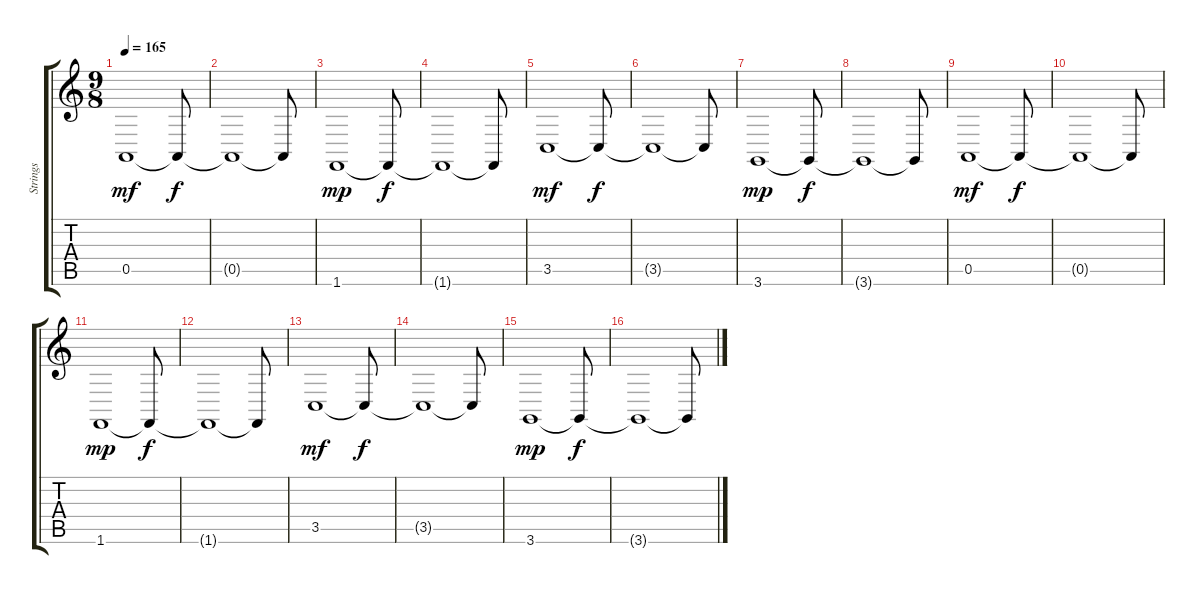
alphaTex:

\track ("Strings" "Strings") {instrument stringensemble1}
\staff {score tabs}
\tuning (E4 B3 G3 D3 A2 E2) {hide}
\ts (9 8)
\tempo 165
\clef g2
\ks c
0.5.1{dy mf} 0.5{t}.8{dy f} |
0.5{t}.1 0.5{t}.8 |
1.6.1{dy mp} 1.6{t}.8{dy f} |
1.6{t}.1 1.6{t}.8 |
3.5.1{dy mf} 3.5{t}.8{dy f} |
3.5{t}.1 3.5{t}.8 |
3.6.1{dy mp} 3.6{t}.8{dy f} |
3.6{t}.1 3.6{t}.8 |
0.5.1{dy mf} 0.5{t}.8{dy f} |
0.5{t}.1 0.5{t}.8 |
1.6.1{dy mp} 1.6{t}.8{dy f} |
1.6{t}.1 1.6{t}.8 |
3.5.1{dy mf} 3.5{t}.8{dy f} |
3.5{t}.1 3.5{t}.8 |
3.6.1{dy mp} 3.6{t}.8{dy f} |
3.6{t}.1 3.6{t}.8
